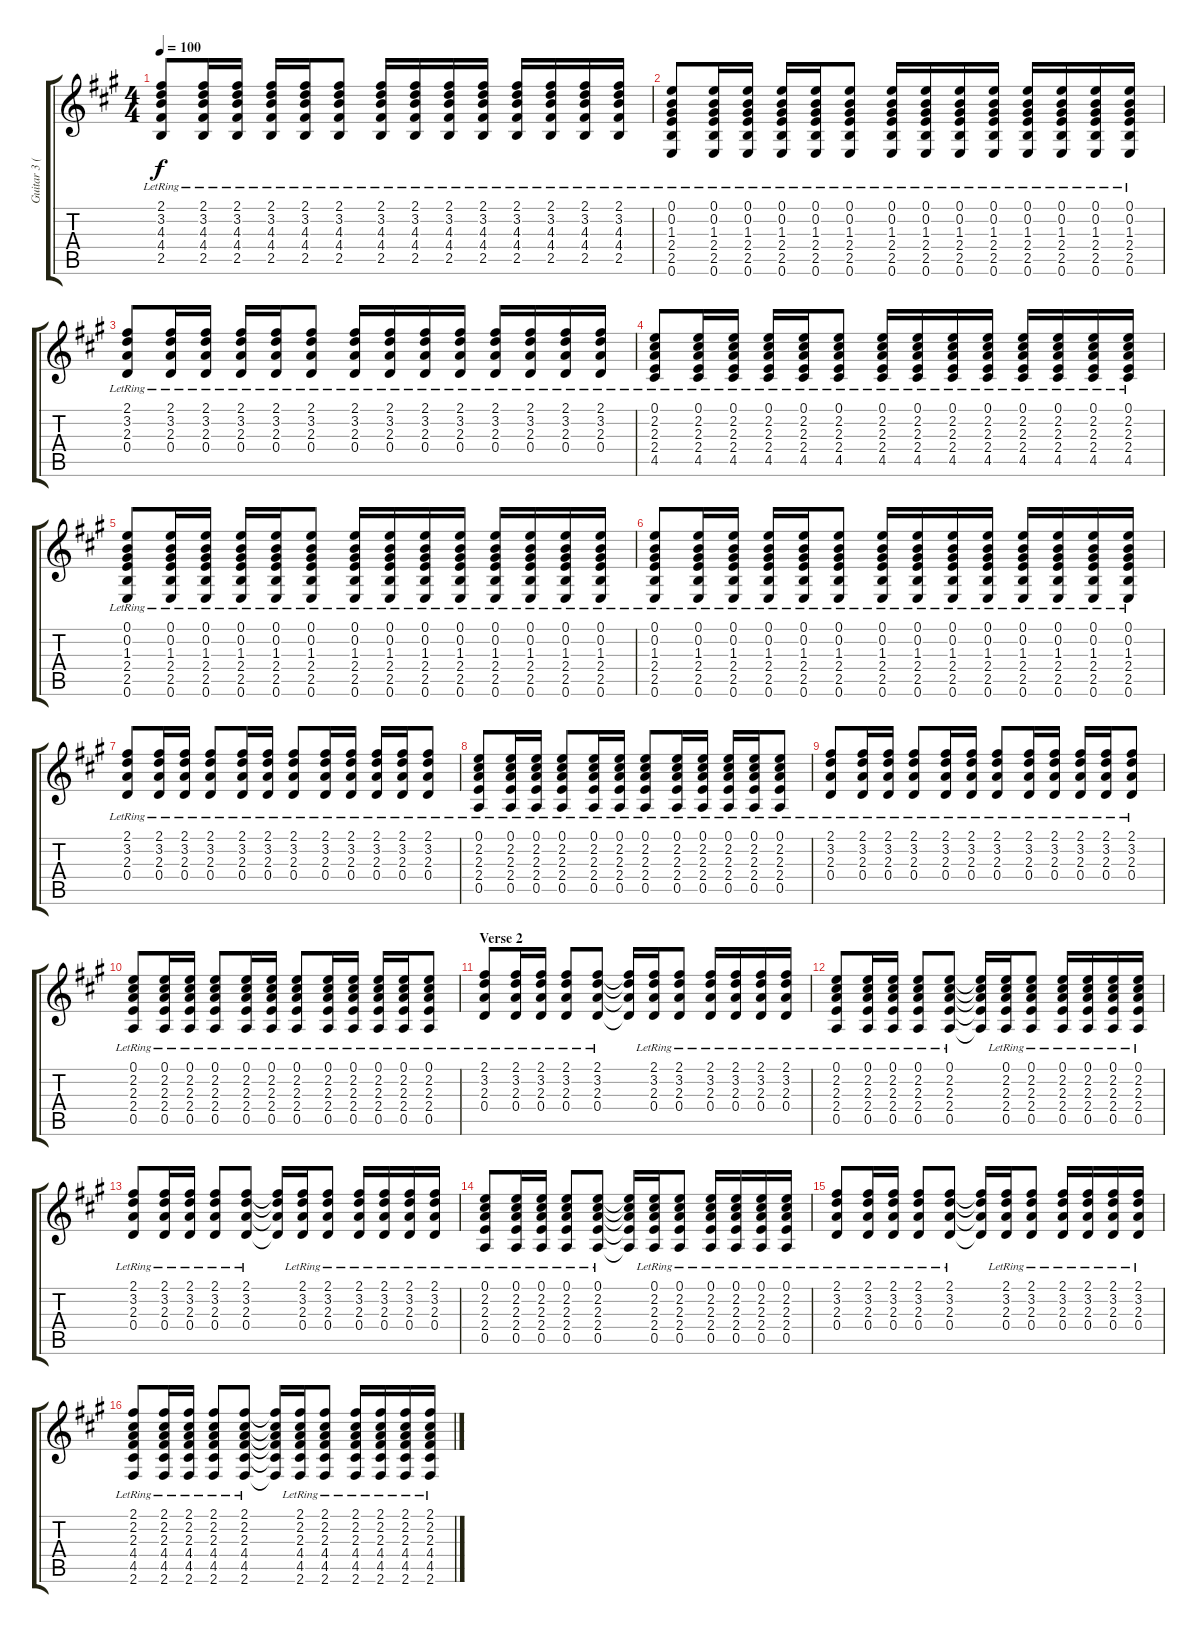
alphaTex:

\track ("Guitar 3 (Acoustic)" "Guitar 3 (") {instrument acousticguitarsteel}
\staff {score tabs}
\tuning (E4 B3 G3 D3 A2 E2) {hide}
\ts (4 4)
\tempo 100
\clef g2
\ks f#minor
(2.1{lr} 3.2{lr} 4.3{lr} 4.4{lr} 2.5{lr}).8{dy f} (2.1{lr} 3.2{lr} 4.3{lr} 4.4{lr} 2.5{lr}).16 (2.1{lr} 3.2{lr} 4.3{lr} 4.4{lr} 2.5{lr}).16 (2.1{lr} 3.2{lr} 4.3{lr} 4.4{lr} 2.5{lr}).16 (2.1{lr} 3.2{lr} 4.3{lr} 4.4{lr} 2.5{lr}).16 (2.1{lr} 3.2{lr} 4.3{lr} 4.4{lr} 2.5{lr}).8 (2.1{lr} 3.2{lr} 4.3{lr} 4.4{lr} 2.5{lr}).16 (2.1{lr} 3.2{lr} 4.3{lr} 4.4{lr} 2.5{lr}).16 (2.1{lr} 3.2{lr} 4.3{lr} 4.4{lr} 2.5{lr}).16 (2.1{lr} 3.2{lr} 4.3{lr} 4.4{lr} 2.5{lr}).16 (2.1{lr} 3.2{lr} 4.3{lr} 4.4{lr} 2.5{lr}).16 (2.1{lr} 3.2{lr} 4.3{lr} 4.4{lr} 2.5{lr}).16 (2.1{lr} 3.2{lr} 4.3{lr} 4.4{lr} 2.5{lr}).16 (2.1{lr} 3.2{lr} 4.3{lr} 4.4{lr} 2.5{lr}).16 |
(0.1{lr} 0.2{lr} 1.3{lr} 2.4{lr} 2.5{lr} 0.6{lr}).8 (0.1{lr} 0.2{lr} 1.3{lr} 2.4{lr} 2.5{lr} 0.6{lr}).16 (0.1{lr} 0.2{lr} 1.3{lr} 2.4{lr} 2.5{lr} 0.6{lr}).16 (0.1{lr} 0.2{lr} 1.3{lr} 2.4{lr} 2.5{lr} 0.6{lr}).16 (0.1{lr} 0.2{lr} 1.3{lr} 2.4{lr} 2.5{lr} 0.6{lr}).16 (0.1{lr} 0.2{lr} 1.3{lr} 2.4{lr} 2.5{lr} 0.6{lr}).8 (0.1{lr} 0.2{lr} 1.3{lr} 2.4{lr} 2.5{lr} 0.6{lr}).16 (0.1{lr} 0.2{lr} 1.3{lr} 2.4{lr} 2.5{lr} 0.6{lr}).16 (0.1{lr} 0.2{lr} 1.3{lr} 2.4{lr} 2.5{lr} 0.6{lr}).16 (0.1{lr} 0.2{lr} 1.3{lr} 2.4{lr} 2.5{lr} 0.6{lr}).16 (0.1{lr} 0.2{lr} 1.3{lr} 2.4{lr} 2.5{lr} 0.6{lr}).16 (0.1{lr} 0.2{lr} 1.3{lr} 2.4{lr} 2.5{lr} 0.6{lr}).16 (0.1{lr} 0.2{lr} 1.3{lr} 2.4{lr} 2.5{lr} 0.6{lr}).16 (0.1{lr} 0.2{lr} 1.3{lr} 2.4{lr} 2.5{lr} 0.6{lr}).16 |
(2.1{lr} 3.2{lr} 2.3{lr} 0.4{lr}).8 (2.1{lr} 3.2{lr} 2.3{lr} 0.4{lr}).16 (2.1{lr} 3.2{lr} 2.3{lr} 0.4{lr}).16 (2.1{lr} 3.2{lr} 2.3{lr} 0.4{lr}).16 (2.1{lr} 3.2{lr} 2.3{lr} 0.4{lr}).16 (2.1{lr} 3.2{lr} 2.3{lr} 0.4{lr}).8 (2.1{lr} 3.2{lr} 2.3{lr} 0.4{lr}).16 (2.1{lr} 3.2{lr} 2.3{lr} 0.4{lr}).16 (2.1{lr} 3.2{lr} 2.3{lr} 0.4{lr}).16 (2.1{lr} 3.2{lr} 2.3{lr} 0.4{lr}).16 (2.1{lr} 3.2{lr} 2.3{lr} 0.4{lr}).16 (2.1{lr} 3.2{lr} 2.3{lr} 0.4{lr}).16 (2.1{lr} 3.2{lr} 2.3{lr} 0.4{lr}).16 (2.1{lr} 3.2{lr} 2.3{lr} 0.4{lr}).16 |
(0.1{lr} 2.2{lr} 2.3{lr} 2.4{lr} 4.5{lr}).8 (0.1{lr} 2.2{lr} 2.3{lr} 2.4{lr} 4.5{lr}).16 (0.1{lr} 2.2{lr} 2.3{lr} 2.4{lr} 4.5{lr}).16 (0.1{lr} 2.2{lr} 2.3{lr} 2.4{lr} 4.5{lr}).16 (0.1{lr} 2.2{lr} 2.3{lr} 2.4{lr} 4.5{lr}).16 (0.1{lr} 2.2{lr} 2.3{lr} 2.4{lr} 4.5{lr}).8 (0.1{lr} 2.2{lr} 2.3{lr} 2.4{lr} 4.5{lr}).16 (0.1{lr} 2.2{lr} 2.3{lr} 2.4{lr} 4.5{lr}).16 (0.1{lr} 2.2{lr} 2.3{lr} 2.4{lr} 4.5{lr}).16 (0.1{lr} 2.2{lr} 2.3{lr} 2.4{lr} 4.5{lr}).16 (0.1{lr} 2.2{lr} 2.3{lr} 2.4{lr} 4.5{lr}).16 (0.1{lr} 2.2{lr} 2.3{lr} 2.4{lr} 4.5{lr}).16 (0.1{lr} 2.2{lr} 2.3{lr} 2.4{lr} 4.5{lr}).16 (0.1{lr} 2.2{lr} 2.3{lr} 2.4{lr} 4.5{lr}).16 |
(0.1{lr} 0.2{lr} 1.3{lr} 2.4{lr} 2.5{lr} 0.6{lr}).8 (0.1{lr} 0.2{lr} 1.3{lr} 2.4{lr} 2.5{lr} 0.6{lr}).16 (0.1{lr} 0.2{lr} 1.3{lr} 2.4{lr} 2.5{lr} 0.6{lr}).16 (0.1{lr} 0.2{lr} 1.3{lr} 2.4{lr} 2.5{lr} 0.6{lr}).16 (0.1{lr} 0.2{lr} 1.3{lr} 2.4{lr} 2.5{lr} 0.6{lr}).16 (0.1{lr} 0.2{lr} 1.3{lr} 2.4{lr} 2.5{lr} 0.6{lr}).8 (0.1{lr} 0.2{lr} 1.3{lr} 2.4{lr} 2.5{lr} 0.6{lr}).16 (0.1{lr} 0.2{lr} 1.3{lr} 2.4{lr} 2.5{lr} 0.6{lr}).16 (0.1{lr} 0.2{lr} 1.3{lr} 2.4{lr} 2.5{lr} 0.6{lr}).16 (0.1{lr} 0.2{lr} 1.3{lr} 2.4{lr} 2.5{lr} 0.6{lr}).16 (0.1{lr} 0.2{lr} 1.3{lr} 2.4{lr} 2.5{lr} 0.6{lr}).16 (0.1{lr} 0.2{lr} 1.3{lr} 2.4{lr} 2.5{lr} 0.6{lr}).16 (0.1{lr} 0.2{lr} 1.3{lr} 2.4{lr} 2.5{lr} 0.6{lr}).16 (0.1{lr} 0.2{lr} 1.3{lr} 2.4{lr} 2.5{lr} 0.6{lr}).16 |
(0.1{lr} 0.2{lr} 1.3{lr} 2.4{lr} 2.5{lr} 0.6{lr}).8 (0.1{lr} 0.2{lr} 1.3{lr} 2.4{lr} 2.5{lr} 0.6{lr}).16 (0.1{lr} 0.2{lr} 1.3{lr} 2.4{lr} 2.5{lr} 0.6{lr}).16 (0.1{lr} 0.2{lr} 1.3{lr} 2.4{lr} 2.5{lr} 0.6{lr}).16 (0.1{lr} 0.2{lr} 1.3{lr} 2.4{lr} 2.5{lr} 0.6{lr}).16 (0.1{lr} 0.2{lr} 1.3{lr} 2.4{lr} 2.5{lr} 0.6{lr}).8 (0.1{lr} 0.2{lr} 1.3{lr} 2.4{lr} 2.5{lr} 0.6{lr}).16 (0.1{lr} 0.2{lr} 1.3{lr} 2.4{lr} 2.5{lr} 0.6{lr}).16 (0.1{lr} 0.2{lr} 1.3{lr} 2.4{lr} 2.5{lr} 0.6{lr}).16 (0.1{lr} 0.2{lr} 1.3{lr} 2.4{lr} 2.5{lr} 0.6{lr}).16 (0.1{lr} 0.2{lr} 1.3{lr} 2.4{lr} 2.5{lr} 0.6{lr}).16 (0.1{lr} 0.2{lr} 1.3{lr} 2.4{lr} 2.5{lr} 0.6{lr}).16 (0.1{lr} 0.2{lr} 1.3{lr} 2.4{lr} 2.5{lr} 0.6{lr}).16 (0.1{lr} 0.2{lr} 1.3{lr} 2.4{lr} 2.5{lr} 0.6{lr}).16 |
(2.1{lr} 3.2{lr} 2.3{lr} 0.4{lr}).8 (2.1{lr} 3.2{lr} 2.3{lr} 0.4{lr}).16 (2.1{lr} 3.2{lr} 2.3{lr} 0.4{lr}).16 (2.1{lr} 3.2{lr} 2.3{lr} 0.4{lr}).8 (2.1{lr} 3.2{lr} 2.3{lr} 0.4{lr}).16 (2.1{lr} 3.2{lr} 2.3{lr} 0.4{lr}).16 (2.1{lr} 3.2{lr} 2.3{lr} 0.4{lr}).8 (2.1{lr} 3.2{lr} 2.3{lr} 0.4{lr}).16 (2.1{lr} 3.2{lr} 2.3{lr} 0.4{lr}).16 (2.1{lr} 3.2{lr} 2.3{lr} 0.4{lr}).16 (2.1{lr} 3.2{lr} 2.3{lr} 0.4{lr}).16 (2.1{lr} 3.2{lr} 2.3{lr} 0.4{lr}).8 |
(0.1{lr} 2.2{lr} 2.3{lr} 2.4{lr} 0.5{lr}).8 (0.1{lr} 2.2{lr} 2.3{lr} 2.4{lr} 0.5{lr}).16 (0.1{lr} 2.2{lr} 2.3{lr} 2.4{lr} 0.5{lr}).16 (0.1{lr} 2.2{lr} 2.3{lr} 2.4{lr} 0.5{lr}).8 (0.1{lr} 2.2{lr} 2.3{lr} 2.4{lr} 0.5{lr}).16 (0.1{lr} 2.2{lr} 2.3{lr} 2.4{lr} 0.5{lr}).16 (0.1{lr} 2.2{lr} 2.3{lr} 2.4{lr} 0.5{lr}).8 (0.1{lr} 2.2{lr} 2.3{lr} 2.4{lr} 0.5{lr}).16 (0.1{lr} 2.2{lr} 2.3{lr} 2.4{lr} 0.5{lr}).16 (0.1{lr} 2.2{lr} 2.3{lr} 2.4{lr} 0.5{lr}).16 (0.1{lr} 2.2{lr} 2.3{lr} 2.4{lr} 0.5{lr}).16 (0.1{lr} 2.2{lr} 2.3{lr} 2.4{lr} 0.5{lr}).8 |
(2.1{lr} 3.2{lr} 2.3{lr} 0.4{lr}).8 (2.1{lr} 3.2{lr} 2.3{lr} 0.4{lr}).16 (2.1{lr} 3.2{lr} 2.3{lr} 0.4{lr}).16 (2.1{lr} 3.2{lr} 2.3{lr} 0.4{lr}).8 (2.1{lr} 3.2{lr} 2.3{lr} 0.4{lr}).16 (2.1{lr} 3.2{lr} 2.3{lr} 0.4{lr}).16 (2.1{lr} 3.2{lr} 2.3{lr} 0.4{lr}).8 (2.1{lr} 3.2{lr} 2.3{lr} 0.4{lr}).16 (2.1{lr} 3.2{lr} 2.3{lr} 0.4{lr}).16 (2.1{lr} 3.2{lr} 2.3{lr} 0.4{lr}).16 (2.1{lr} 3.2{lr} 2.3{lr} 0.4{lr}).16 (2.1{lr} 3.2{lr} 2.3{lr} 0.4{lr}).8 |
(0.1{lr} 2.2{lr} 2.3{lr} 2.4{lr} 0.5{lr}).8 (0.1{lr} 2.2{lr} 2.3{lr} 2.4{lr} 0.5{lr}).16 (0.1{lr} 2.2{lr} 2.3{lr} 2.4{lr} 0.5{lr}).16 (0.1{lr} 2.2{lr} 2.3{lr} 2.4{lr} 0.5{lr}).8 (0.1{lr} 2.2{lr} 2.3{lr} 2.4{lr} 0.5{lr}).16 (0.1{lr} 2.2{lr} 2.3{lr} 2.4{lr} 0.5{lr}).16 (0.1{lr} 2.2{lr} 2.3{lr} 2.4{lr} 0.5{lr}).8 (0.1{lr} 2.2{lr} 2.3{lr} 2.4{lr} 0.5{lr}).16 (0.1{lr} 2.2{lr} 2.3{lr} 2.4{lr} 0.5{lr}).16 (0.1{lr} 2.2{lr} 2.3{lr} 2.4{lr} 0.5{lr}).16 (0.1{lr} 2.2{lr} 2.3{lr} 2.4{lr} 0.5{lr}).16 (0.1{lr} 2.2{lr} 2.3{lr} 2.4{lr} 0.5{lr}).8 |
\section ("" "Verse 2")
(2.1{lr} 3.2{lr} 2.3{lr} 0.4{lr}).8 (2.1{lr} 3.2{lr} 2.3{lr} 0.4{lr}).16 (2.1{lr} 3.2{lr} 2.3{lr} 0.4{lr}).16 (2.1{lr} 3.2{lr} 2.3{lr} 0.4{lr}).8 (2.1{lr} 3.2{lr} 2.3{lr} 0.4{lr}).8 (2.1{t} 3.2{t} 2.3{t} 0.4{t}).16 (2.1{lr} 3.2{lr} 2.3{lr} 0.4{lr}).16 (2.1{lr} 3.2{lr} 2.3{lr} 0.4{lr}).8 (2.1{lr} 3.2{lr} 2.3{lr} 0.4{lr}).16 (2.1{lr} 3.2{lr} 2.3{lr} 0.4{lr}).16 (2.1{lr} 3.2{lr} 2.3{lr} 0.4{lr}).16 (2.1{lr} 3.2{lr} 2.3{lr} 0.4{lr}).16 |
(0.1{lr} 2.2{lr} 2.3{lr} 2.4{lr} 0.5{lr}).8 (0.1{lr} 2.2{lr} 2.3{lr} 2.4{lr} 0.5{lr}).16 (0.1{lr} 2.2{lr} 2.3{lr} 2.4{lr} 0.5{lr}).16 (0.1{lr} 2.2{lr} 2.3{lr} 2.4{lr} 0.5{lr}).8 (0.1{lr} 2.2{lr} 2.3{lr} 2.4{lr} 0.5{lr}).8 (0.1{t} 2.2{t} 2.3{t} 2.4{t} 0.5{t}).16 (0.1{lr} 2.2{lr} 2.3{lr} 2.4{lr} 0.5{lr}).16 (0.1{lr} 2.2{lr} 2.3{lr} 2.4{lr} 0.5{lr}).8 (0.1{lr} 2.2{lr} 2.3{lr} 2.4{lr} 0.5{lr}).16 (0.1{lr} 2.2{lr} 2.3{lr} 2.4{lr} 0.5{lr}).16 (0.1{lr} 2.2{lr} 2.3{lr} 2.4{lr} 0.5{lr}).16 (0.1{lr} 2.2{lr} 2.3{lr} 2.4{lr} 0.5{lr}).16 |
(2.1{lr} 3.2{lr} 2.3{lr} 0.4{lr}).8 (2.1{lr} 3.2{lr} 2.3{lr} 0.4{lr}).16 (2.1{lr} 3.2{lr} 2.3{lr} 0.4{lr}).16 (2.1{lr} 3.2{lr} 2.3{lr} 0.4{lr}).8 (2.1{lr} 3.2{lr} 2.3{lr} 0.4{lr}).8 (2.1{t} 3.2{t} 2.3{t} 0.4{t}).16 (2.1{lr} 3.2{lr} 2.3{lr} 0.4{lr}).16 (2.1{lr} 3.2{lr} 2.3{lr} 0.4{lr}).8 (2.1{lr} 3.2{lr} 2.3{lr} 0.4{lr}).16 (2.1{lr} 3.2{lr} 2.3{lr} 0.4{lr}).16 (2.1{lr} 3.2{lr} 2.3{lr} 0.4{lr}).16 (2.1{lr} 3.2{lr} 2.3{lr} 0.4{lr}).16 |
(0.1{lr} 2.2{lr} 2.3{lr} 2.4{lr} 0.5{lr}).8 (0.1{lr} 2.2{lr} 2.3{lr} 2.4{lr} 0.5{lr}).16 (0.1{lr} 2.2{lr} 2.3{lr} 2.4{lr} 0.5{lr}).16 (0.1{lr} 2.2{lr} 2.3{lr} 2.4{lr} 0.5{lr}).8 (0.1{lr} 2.2{lr} 2.3{lr} 2.4{lr} 0.5{lr}).8 (0.1{t} 2.2{t} 2.3{t} 2.4{t} 0.5{t}).16 (0.1{lr} 2.2{lr} 2.3{lr} 2.4{lr} 0.5{lr}).16 (0.1{lr} 2.2{lr} 2.3{lr} 2.4{lr} 0.5{lr}).8 (0.1{lr} 2.2{lr} 2.3{lr} 2.4{lr} 0.5{lr}).16 (0.1{lr} 2.2{lr} 2.3{lr} 2.4{lr} 0.5{lr}).16 (0.1{lr} 2.2{lr} 2.3{lr} 2.4{lr} 0.5{lr}).16 (0.1{lr} 2.2{lr} 2.3{lr} 2.4{lr} 0.5{lr}).16 |
(2.1{lr} 3.2{lr} 2.3{lr} 0.4{lr}).8 (2.1{lr} 3.2{lr} 2.3{lr} 0.4{lr}).16 (2.1{lr} 3.2{lr} 2.3{lr} 0.4{lr}).16 (2.1{lr} 3.2{lr} 2.3{lr} 0.4{lr}).8 (2.1{lr} 3.2{lr} 2.3{lr} 0.4{lr}).8 (2.1{t} 3.2{t} 2.3{t} 0.4{t}).16 (2.1{lr} 3.2{lr} 2.3{lr} 0.4{lr}).16 (2.1{lr} 3.2{lr} 2.3{lr} 0.4{lr}).8 (2.1{lr} 3.2{lr} 2.3{lr} 0.4{lr}).16 (2.1{lr} 3.2{lr} 2.3{lr} 0.4{lr}).16 (2.1{lr} 3.2{lr} 2.3{lr} 0.4{lr}).16 (2.1{lr} 3.2{lr} 2.3{lr} 0.4{lr}).16 |
(2.1{lr} 2.2{lr} 2.3{lr} 4.4{lr} 4.5{lr} 2.6{lr}).8 (2.1{lr} 2.2{lr} 2.3{lr} 4.4{lr} 4.5{lr} 2.6{lr}).16 (2.1{lr} 2.2{lr} 2.3{lr} 4.4{lr} 4.5{lr} 2.6{lr}).16 (2.1{lr} 2.2{lr} 2.3{lr} 4.4{lr} 4.5{lr} 2.6{lr}).8 (2.1{lr} 2.2{lr} 2.3{lr} 4.4{lr} 4.5{lr} 2.6{lr}).8 (2.1{t} 2.2{t} 2.3{t} 4.4{t} 4.5{t} 2.6{t}).16 (2.1{lr} 2.2{lr} 2.3{lr} 4.4{lr} 4.5{lr} 2.6{lr}).16 (2.1{lr} 2.2{lr} 2.3{lr} 4.4{lr} 4.5{lr} 2.6{lr}).8 (2.1{lr} 2.2{lr} 2.3{lr} 4.4{lr} 4.5{lr} 2.6{lr}).16 (2.1{lr} 2.2{lr} 2.3{lr} 4.4{lr} 4.5{lr} 2.6{lr}).16 (2.1{lr} 2.2{lr} 2.3{lr} 4.4{lr} 4.5{lr} 2.6{lr}).16 (2.1{lr} 2.2{lr} 2.3{lr} 4.4{lr} 4.5{lr} 2.6{lr}).16
